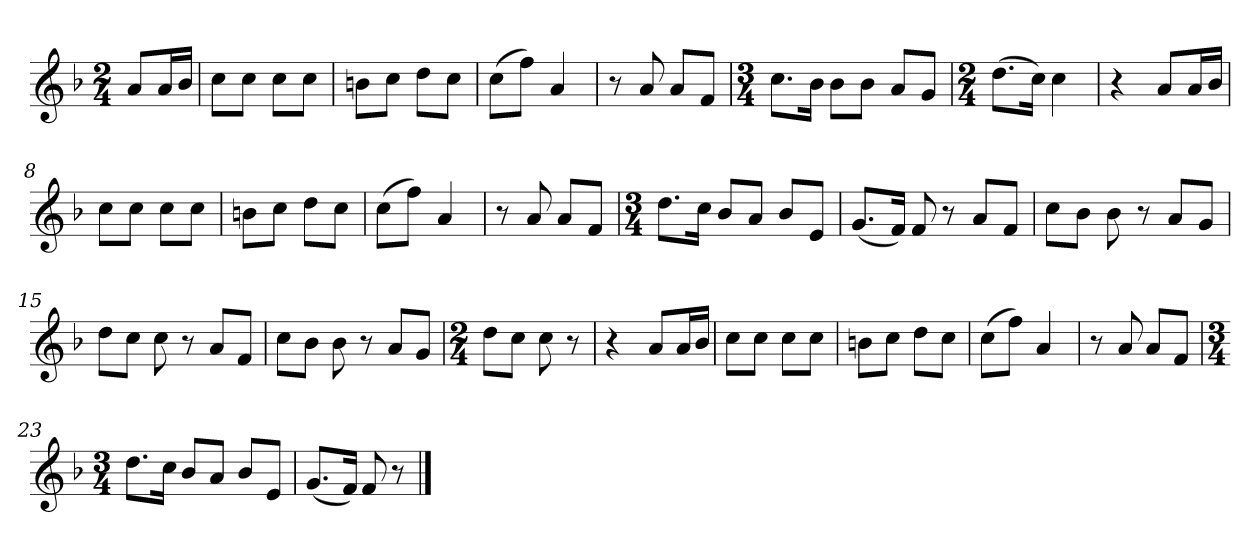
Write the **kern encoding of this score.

**kern
*part1
*staff1
*k[b-]
*M2/4
*MM120
=
8aL
16aL
16b-JJ
=1
8ccL
8ccJ
8ccL
8ccJ
=2
8bnL
8ccJ
8ddL
8ccJ
=3
(8ccL
8ffJ)
4a
=4
8r
8a
8aL
8fJ
=5
*M3/4
8.ccL
16b-Jk
8b-L
8b-J
8aL
8gJ
=6
*M2/4
(8.ddL
16ccJk)
4cc
=7
4r
8aL
16aL
16b-JJ
=8
8ccL
8ccJ
8ccL
8ccJ
=9
8bnL
8ccJ
8ddL
8ccJ
=10
(8ccL
8ffJ)
4a
=11
8r
8a
8aL
8fJ
=12
*M3/4
8.ddL
16ccJk
8b-L
8aJ
8b-L
8eJ
=13
(8.gL
16fJk)
8f
8r
8aL
8fJ
=14
8ccL
8b-J
8b-
8r
8aL
8gJ
=15
8ddL
8ccJ
8cc
8r
8aL
8fJ
=16
8ccL
8b-J
8b-
8r
8aL
8gJ
=17
*M2/4
8ddL
8ccJ
8cc
8r
=18
4r
8aL
16aL
16b-JJ
=19
8ccL
8ccJ
8ccL
8ccJ
=20
8bnL
8ccJ
8ddL
8ccJ
=21
(8ccL
8ffJ)
4a
=22
8r
8a
8aL
8fJ
=23
*M3/4
8.ddL
16ccJk
8b-L
8aJ
8b-L
8eJ
=24
(8.gL
16fJk)
8f
8r
==
*-
